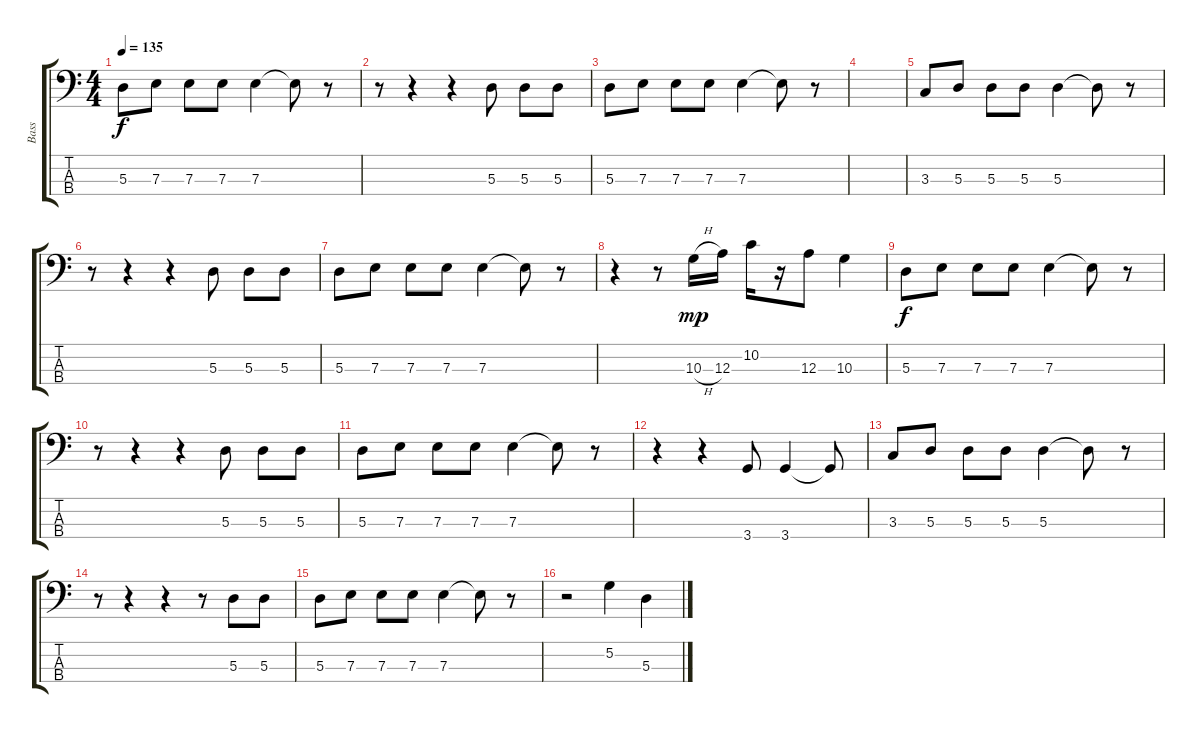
\track ("Bass" "Bass") {instrument electricbassfinger}
\staff {score tabs}
\tuning (G2 D2 A1 E1) {hide}
\ts (4 4)
\tempo 135
\clef f4
\ks c
5.3.8{dy f} 7.3.8 7.3.8 7.3.8 7.3.4 7.3{t}.8 r.8 |
r.8 r.4 r.4 5.3.8 5.3.8 5.3.8 |
5.3.8 7.3.8 7.3.8 7.3.8 7.3.4 7.3{t}.8 r.8 |
|
3.3.8 5.3.8 5.3.8 5.3.8 5.3.4 5.3{t}.8 r.8 |
r.8 r.4 r.4 5.3.8 5.3.8 5.3.8 |
5.3.8 7.3.8 7.3.8 7.3.8 7.3.4 7.3{t}.8 r.8 |
r.4 r.8 10.3{h}.16{dy mp} 12.3.16 10.2.16 r.16 12.3.8 10.3.4 |
5.3.8{dy f} 7.3.8 7.3.8 7.3.8 7.3.4 7.3{t}.8 r.8 |
r.8 r.4 r.4 5.3.8 5.3.8 5.3.8 |
5.3.8 7.3.8 7.3.8 7.3.8 7.3.4 7.3{t}.8 r.8 |
r.4 r.4 3.4.8 3.4.4 3.4{t}.8 |
3.3.8 5.3.8 5.3.8 5.3.8 5.3.4 5.3{t}.8 r.8 |
r.8 r.4 r.4 r.8 5.3.8 5.3.8 |
5.3.8 7.3.8 7.3.8 7.3.8 7.3.4 7.3{t}.8 r.8 |
r.2 5.2.4 5.3.4
